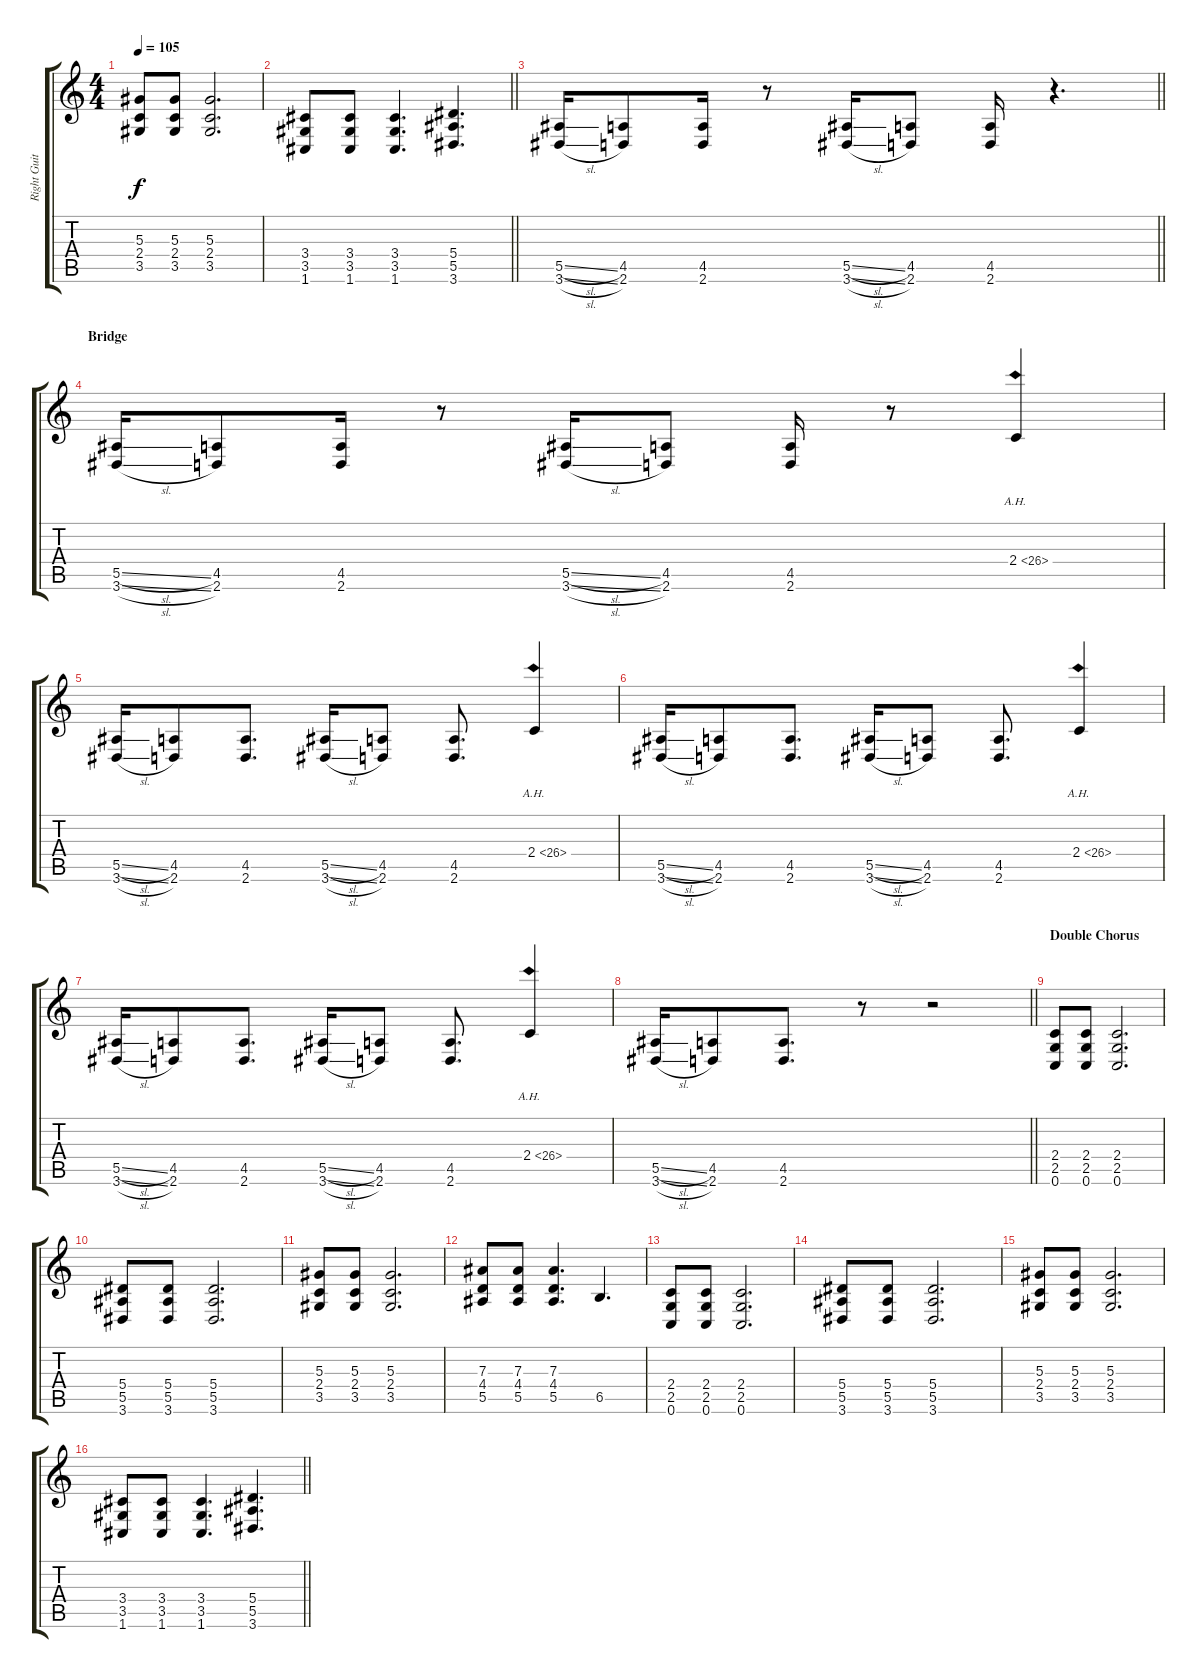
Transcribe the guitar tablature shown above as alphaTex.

\track ("Right Guitar" "Right Guit") {instrument distortionguitar}
\staff {score tabs}
\tuning (C4 G3 Eb3 Bb2 F2 C2) {hide}
\ts (4 4)
\tempo 105
\clef g2
\ks c
(5.3 2.4 3.5).8{dy f} (5.3 2.4 3.5).8 (5.3 2.4 3.5).2{d} |
\barLineRight lightlight
(3.4 3.5 1.6).8 (3.4 3.5 1.6).8 (3.4 3.5 1.6).4{d} (5.4 5.5 3.6).4{d} |
\section ("" "")
\barLineRight lightlight
(5.5{sl} 3.6{sl}).16 (4.5 2.6).8 (4.5 2.6).16 r.8 (5.5{sl} 3.6{sl}).16 (4.5 2.6).8 (4.5 2.6).16 r.4{d} |
\section ("" "Bridge")
(5.5{sl} 3.6{sl}).16 (4.5 2.6).8 (4.5 2.6).16 r.8 (5.5{sl} 3.6{sl}).16 (4.5 2.6).8 (4.5 2.6).16 r.8 2.4{ah 24}.4 |
(5.5{sl} 3.6{sl}).16 (4.5 2.6).8 (4.5 2.6).8{d} (5.5{sl} 3.6{sl}).16 (4.5 2.6).8 (4.5 2.6).8{d} 2.4{ah 24}.4 |
(5.5{sl} 3.6{sl}).16 (4.5 2.6).8 (4.5 2.6).8{d} (5.5{sl} 3.6{sl}).16 (4.5 2.6).8 (4.5 2.6).8{d} 2.4{ah 24}.4 |
(5.5{sl} 3.6{sl}).16 (4.5 2.6).8 (4.5 2.6).8{d} (5.5{sl} 3.6{sl}).16 (4.5 2.6).8 (4.5 2.6).8{d} 2.4{ah 24}.4 |
\barLineRight lightlight
(5.5{sl} 3.6{sl}).16 (4.5 2.6).8 (4.5 2.6).8{d} r.8 r.2 |
\section ("" "Double Chorus")
(2.4 2.5 0.6).8 (2.4 2.5 0.6).8 (2.4 2.5 0.6).2{d} |
(5.4 5.5 3.6).8 (5.4 5.5 3.6).8 (5.4 5.5 3.6).2{d} |
(5.3 2.4 3.5).8 (5.3 2.4 3.5).8 (5.3 2.4 3.5).2{d} |
(7.3 4.4 5.5).8 (7.3 4.4 5.5).8 (7.3 4.4 5.5).4{d} 6.5.4{d} |
(2.4 2.5 0.6).8 (2.4 2.5 0.6).8 (2.4 2.5 0.6).2{d} |
(5.4 5.5 3.6).8 (5.4 5.5 3.6).8 (5.4 5.5 3.6).2{d} |
(5.3 2.4 3.5).8 (5.3 2.4 3.5).8 (5.3 2.4 3.5).2{d} |
\barLineRight lightlight
(3.4 3.5 1.6).8 (3.4 3.5 1.6).8 (3.4 3.5 1.6).4{d} (5.4 5.5 3.6).4{d}
